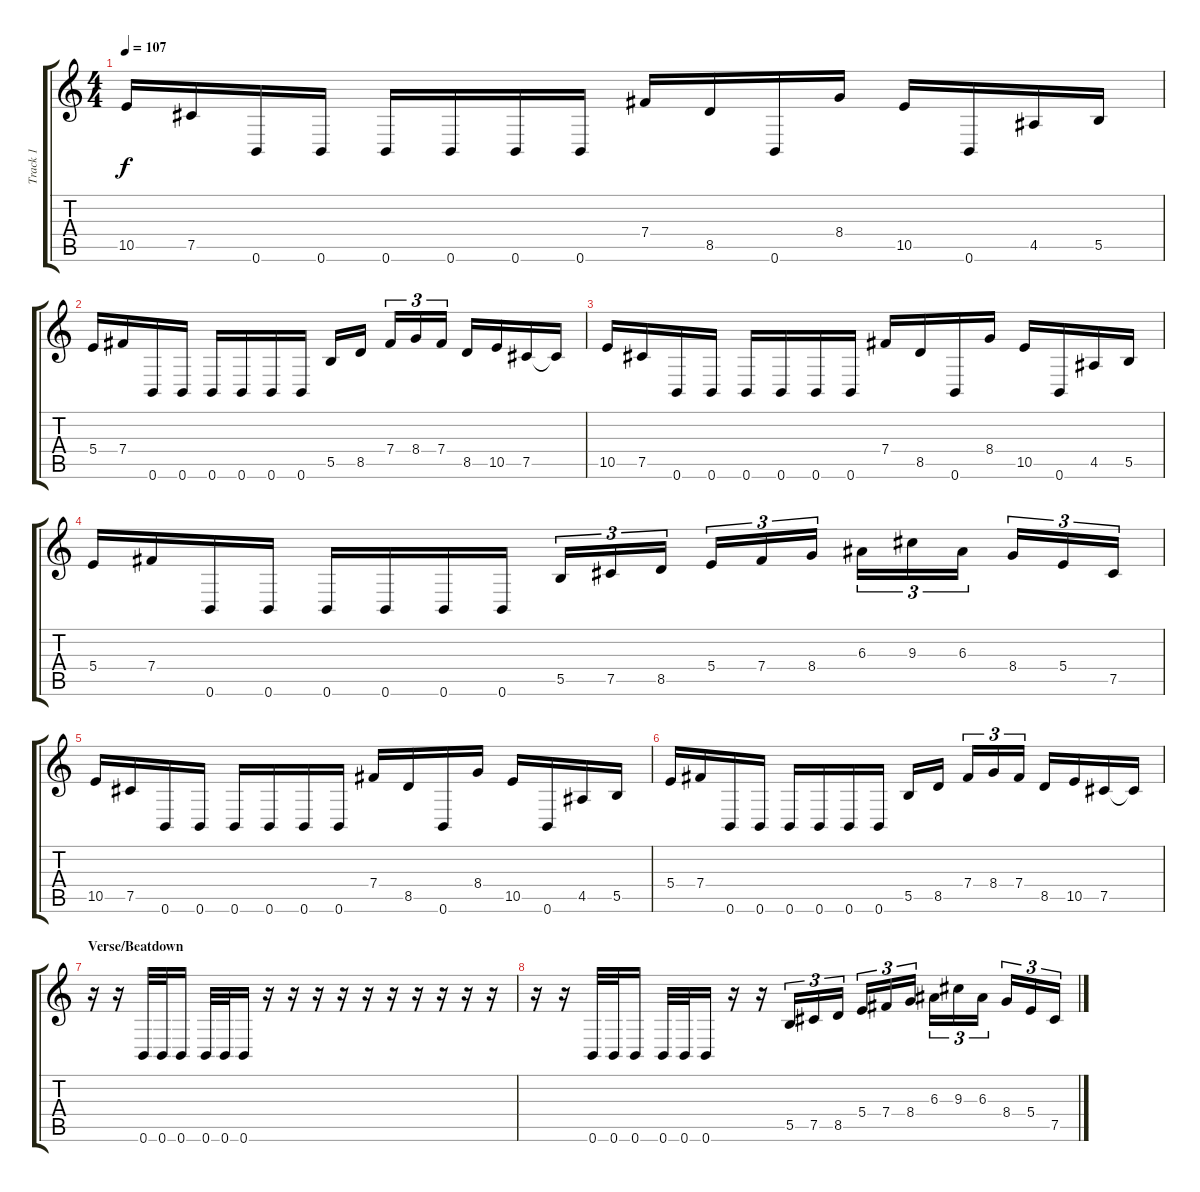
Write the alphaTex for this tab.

\track ("Track 1" "Track 1") {instrument distortionguitar}
\staff {score tabs}
\tuning (Db4 Ab3 E3 B2 Gb2 B1) {hide}
\ts (4 4)
\tempo 107
\clef g2
\ks c
10.5.16{dy f} 7.5.16 0.6.16 0.6.16 0.6.16 0.6.16 0.6.16 0.6.16 7.4.16 8.5.16 0.6.16 8.4.16 10.5.16 0.6.16 4.5.16 5.5.16 |
5.4.16 7.4.16 0.6.16 0.6.16 0.6.16 0.6.16 0.6.16 0.6.16 5.5.16 8.5.16 7.4.16{tu (3 2)} 8.4.16{tu (3 2)} 7.4.16{tu (3 2)} 8.5.16 10.5.16 7.5.16 7.5{t}.16 |
10.5.16 7.5.16 0.6.16 0.6.16 0.6.16 0.6.16 0.6.16 0.6.16 7.4.16 8.5.16 0.6.16 8.4.16 10.5.16 0.6.16 4.5.16 5.5.16 |
5.4.16 7.4.16 0.6.16 0.6.16 0.6.16 0.6.16 0.6.16 0.6.16 5.5.16{tu (3 2)} 7.5.16{tu (3 2)} 8.5.16{tu (3 2)} 5.4.16{tu (3 2)} 7.4.16{tu (3 2)} 8.4.16{tu (3 2)} 6.3.16{tu (3 2)} 9.3.16{tu (3 2)} 6.3.16{tu (3 2)} 8.4.16{tu (3 2)} 5.4.16{tu (3 2)} 7.5.16{tu (3 2)} |
10.5.16 7.5.16 0.6.16 0.6.16 0.6.16 0.6.16 0.6.16 0.6.16 7.4.16 8.5.16 0.6.16 8.4.16 10.5.16 0.6.16 4.5.16 5.5.16 |
5.4.16 7.4.16 0.6.16 0.6.16 0.6.16 0.6.16 0.6.16 0.6.16 5.5.16 8.5.16 7.4.16{tu (3 2)} 8.4.16{tu (3 2)} 7.4.16{tu (3 2)} 8.5.16 10.5.16 7.5.16 7.5{t}.16 |
\section ("" "Verse/Beatdown")
r.16 r.16 0.6.32 0.6.32 0.6.16 0.6.32 0.6.32 0.6.16 r.16 r.16 r.16 r.16 r.16 r.16 r.16 r.16 r.16 r.16 |
r.16 r.16 0.6.32 0.6.32 0.6.16 0.6.32 0.6.32 0.6.16 r.16 r.16 5.5.16{tu (3 2)} 7.5.16{tu (3 2)} 8.5.16{tu (3 2)} 5.4.16{tu (3 2)} 7.4.16{tu (3 2)} 8.4.16{tu (3 2)} 6.3.16{tu (3 2)} 9.3.16{tu (3 2)} 6.3.16{tu (3 2)} 8.4.16{tu (3 2)} 5.4.16{tu (3 2)} 7.5.16{tu (3 2)}
